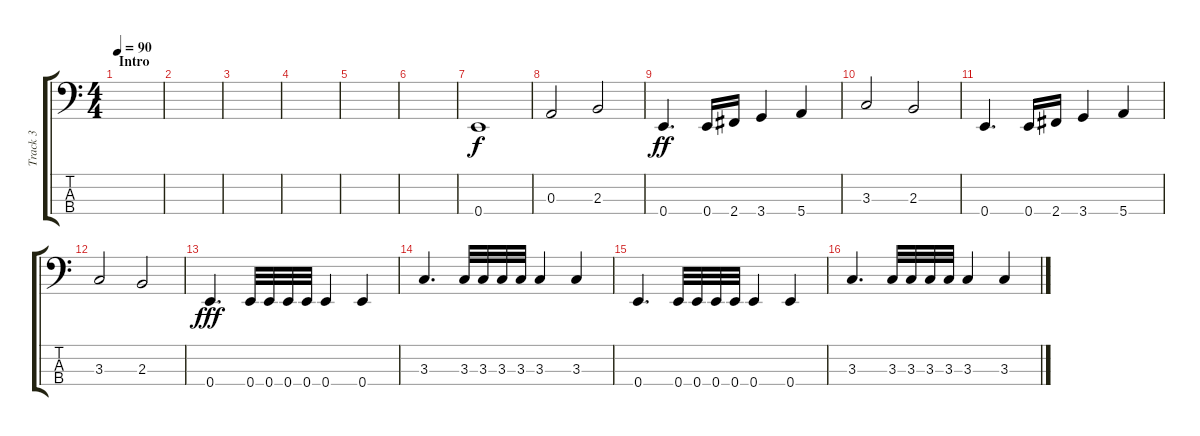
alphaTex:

\track ("Track 3" "Track 3") {instrument electricbassfinger}
\staff {score tabs}
\tuning (G2 D2 A1 E1) {hide}
\ts (4 4)
\section ("" "Intro")
\tempo 90
\clef f4
\ks c
|
|
|
|
|
|
0.4.1 |
0.3.2 2.3.2 |
0.4.4{d dy ff} 0.4.16 2.4.16 3.4.4 5.4.4 |
3.3.2 2.3.2 |
0.4.4{d} 0.4.16 2.4.16 3.4.4 5.4.4 |
3.3.2 2.3.2 |
0.4.4{d dy fff} 0.4.32 0.4.32 0.4.32 0.4.32 0.4.4 0.4.4 |
3.3.4{d} 3.3.32 3.3.32 3.3.32 3.3.32 3.3.4 3.3.4 |
0.4.4{d} 0.4.32 0.4.32 0.4.32 0.4.32 0.4.4 0.4.4 |
3.3.4{d} 3.3.32 3.3.32 3.3.32 3.3.32 3.3.4 3.3.4
